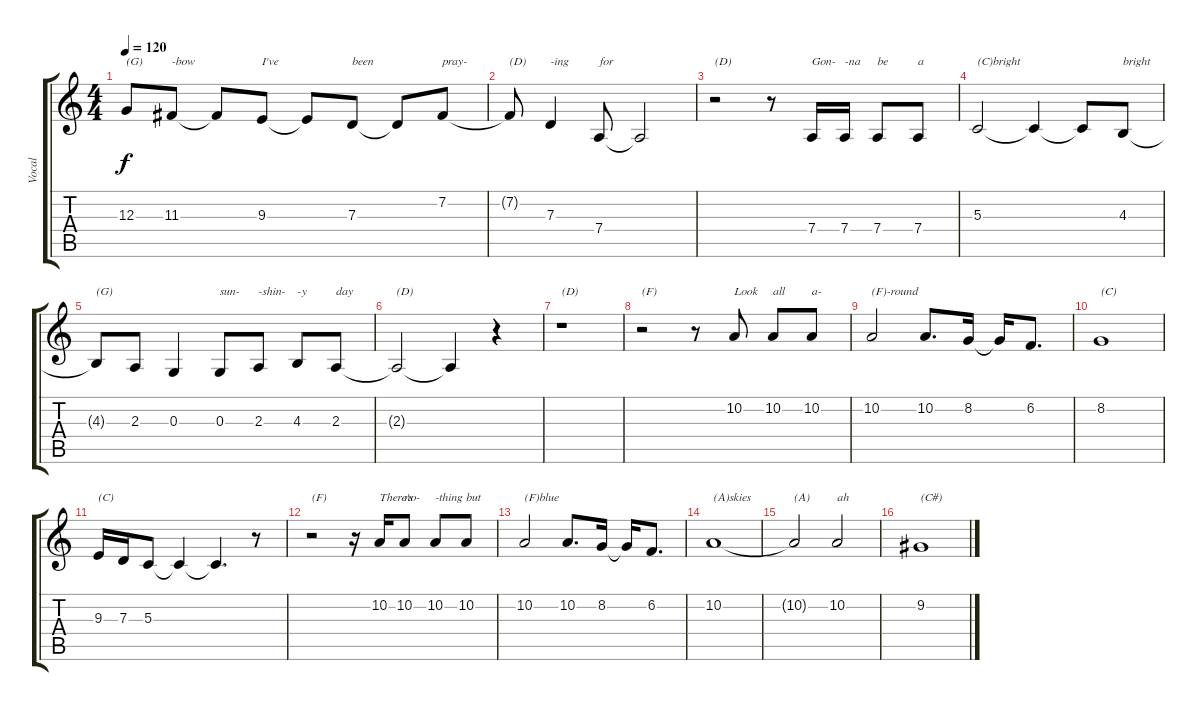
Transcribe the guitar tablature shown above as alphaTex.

\track ("Vocal" "Vocal") {instrument oboe}
\staff {score tabs}
\tuning (E4 B3 G3 D3 A2 E2) {hide}
\ts (4 4)
\tempo 120
\clef g2
\ks c
12.3{t}.8{txt "(G)" dy f} 11.3.8{txt "-bow"} 11.3{t}.8 9.3.8{txt "I've"} 9.3{t}.8 7.3.8{txt "been"} 7.3{t}.8 7.2.8{txt "pray-"} |
7.2{t}.8{txt "(D)"} 7.3.4{txt "-ing"} 7.4.8{txt "for"} 7.4{t}.2 |
r.2{txt "(D)"} r.8 7.4.16{txt "Gon-"} 7.4.16{txt "-na"} 7.4.8{txt "be"} 7.4.8{txt "a"} |
5.3.2{txt "(C)bright"} 5.3{t}.4 5.3{t}.8 4.3.8{txt "bright"} |
4.3{t}.8{txt "(G)"} 2.3.8 0.3.4 0.3.8{txt "sun-"} 2.3.8{txt "-shin-"} 4.3.8{txt "-y"} 2.3.8{txt "day"} |
2.3{t}.2{txt "(D)"} 2.3{t}.4 r.4 |
r.1{txt "(D)"} |
r.2{txt "(F)"} r.8 10.2.8{txt "Look"} 10.2.8{txt "all"} 10.2.8{txt "a-"} |
10.2.2{txt "(F)-round"} 10.2.8{d} 8.2.16 8.2{t}.16 6.2.8{d} |
8.2.1{txt "(C)"} |
9.3.16{txt "(C)"} 7.3.16 5.3.8 5.3{t}.4 5.3{t}.4{d} r.8 |
r.2{txt "(F)"} r.16 10.2.16{txt "There's"} 10.2.8{txt "no-"} 10.2.8{txt "-thing"} 10.2.8{txt "but"} |
10.2.2{txt "(F)blue"} 10.2.8{d} 8.2.16 8.2{t}.16 6.2.8{d} |
10.2.1{txt "(A)skies"} |
10.2{t}.2{txt "(A)"} 10.2.2{txt "ah"} |
9.2.1{txt "(C#)"}
